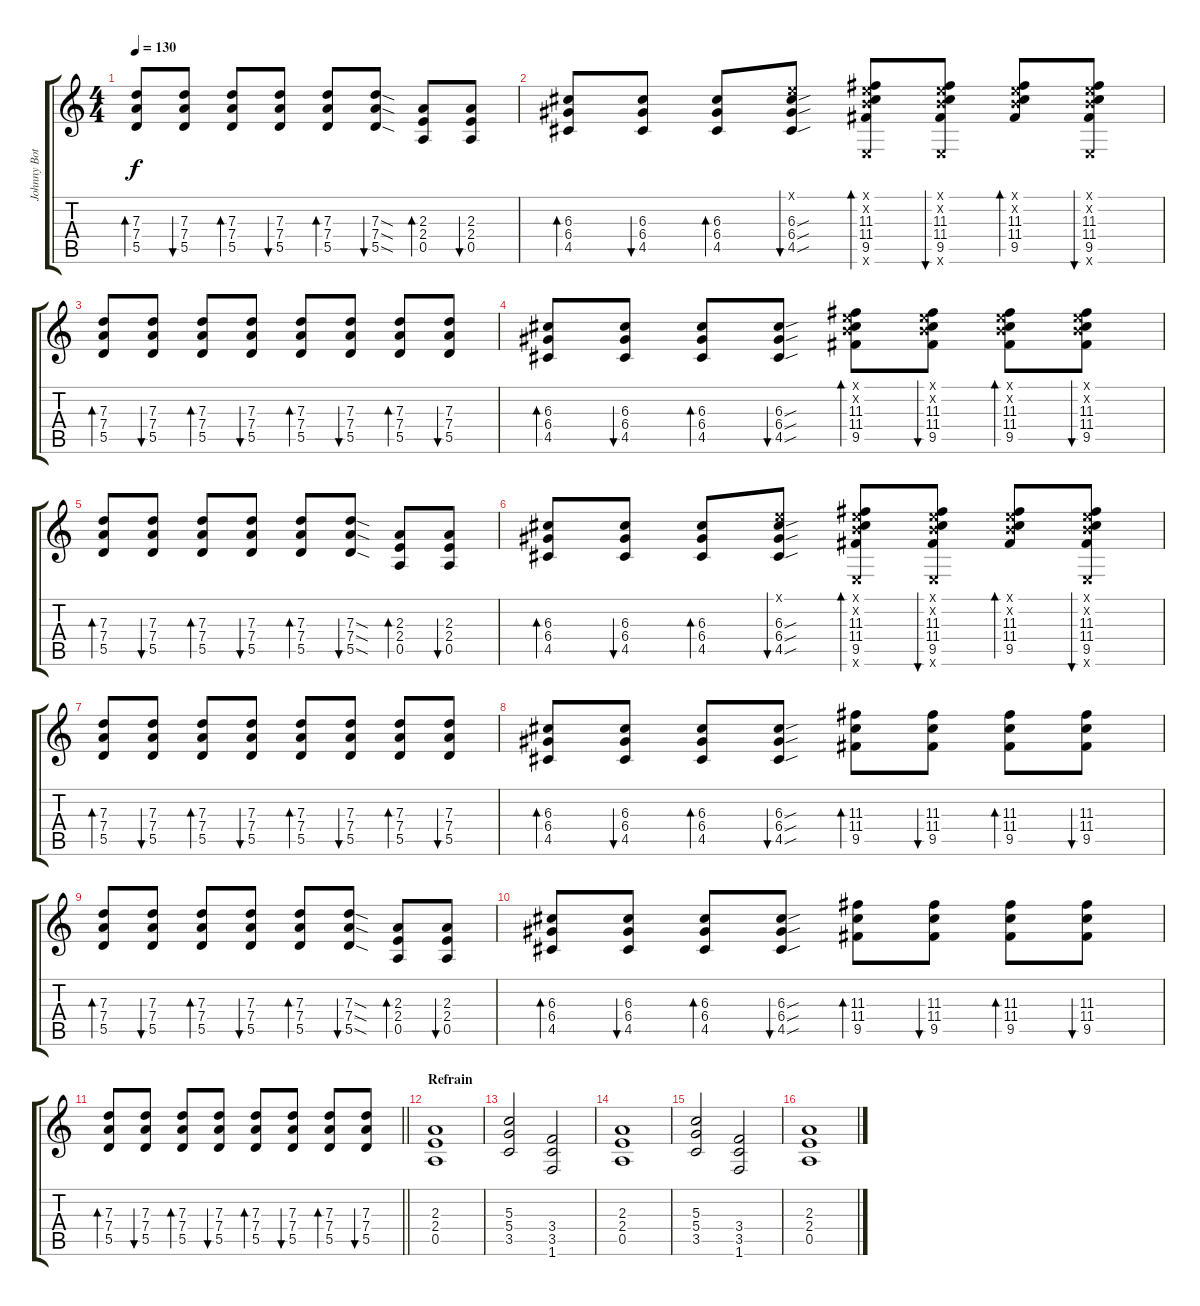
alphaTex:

\track ("Johnny Bottrop" "Johnny Bot") {instrument distortionguitar}
\staff {score tabs}
\tuning (E4 B3 G3 D3 A2 E2) {hide}
\ts (4 4)
\tempo 130
\clef g2
\ks c
(7.3 7.4 5.5).8{bd 30 dy f} (7.3 7.4 5.5).8{bu 30} (7.3 7.4 5.5).8{bd 30} (7.3 7.4 5.5).8{bu 30} (7.3 7.4 5.5).8{bd 30} (7.3{sod} 7.4{sod} 5.5{sod}).8{bu 30} (2.3 2.4 0.5).8{bd 30} (2.3 2.4 0.5).8{bu 30} |
(6.3 6.4 4.5).8{bd 30} (6.3 6.4 4.5).8{bu 30} (6.3 6.4 4.5).8{bd 30} (0.1{x} 6.3{sou} 6.4{sou} 4.5{sou}).8{bu 30} (0.1{x} 0.2{x} 11.3 11.4 9.5 0.6{x}).8{bd 30} (0.1{x} 0.2{x} 11.3 11.4 9.5 0.6{x}).8{bu 30} (0.1{x} 0.2{x} 11.3 11.4 9.5).8{bd 30} (0.1{x} 0.2{x} 11.3 11.4 9.5 0.6{x}).8{bu 30} |
(7.3 7.4 5.5).8{bd 30} (7.3 7.4 5.5).8{bu 30} (7.3 7.4 5.5).8{bd 30} (7.3 7.4 5.5).8{bu 30} (7.3 7.4 5.5).8{bd 30} (7.3 7.4 5.5).8{bu 30} (7.3 7.4 5.5).8{bd 30} (7.3 7.4 5.5).8{bu 30} |
(6.3 6.4 4.5).8{bd 30} (6.3 6.4 4.5).8{bu 30} (6.3 6.4 4.5).8{bd 30} (6.3{sou} 6.4{sou} 4.5{sou}).8{bu 30} (0.1{x} 0.2{x} 11.3 11.4 9.5).8{bd 30} (0.1{x} 0.2{x} 11.3 11.4 9.5).8{bu 30} (0.1{x} 0.2{x} 11.3 11.4 9.5).8{bd 30} (0.1{x} 0.2{x} 11.3 11.4 9.5).8{bu 30} |
(7.3 7.4 5.5).8{bd 30} (7.3 7.4 5.5).8{bu 30} (7.3 7.4 5.5).8{bd 30} (7.3 7.4 5.5).8{bu 30} (7.3 7.4 5.5).8{bd 30} (7.3{sod} 7.4{sod} 5.5{sod}).8{bu 30} (2.3 2.4 0.5).8{bd 30} (2.3 2.4 0.5).8{bu 30} |
(6.3 6.4 4.5).8{bd 30} (6.3 6.4 4.5).8{bu 30} (6.3 6.4 4.5).8{bd 30} (0.1{x} 6.3{sou} 6.4{sou} 4.5{sou}).8{bu 30} (0.1{x} 0.2{x} 11.3 11.4 9.5 0.6{x}).8{bd 30} (0.1{x} 0.2{x} 11.3 11.4 9.5 0.6{x}).8{bu 30} (0.1{x} 0.2{x} 11.3 11.4 9.5).8{bd 30} (0.1{x} 0.2{x} 11.3 11.4 9.5 0.6{x}).8{bu 30} |
(7.3 7.4 5.5).8{bd 30} (7.3 7.4 5.5).8{bu 30} (7.3 7.4 5.5).8{bd 30} (7.3 7.4 5.5).8{bu 30} (7.3 7.4 5.5).8{bd 30} (7.3 7.4 5.5).8{bu 30} (7.3 7.4 5.5).8{bd 30} (7.3 7.4 5.5).8{bu 30} |
(6.3 6.4 4.5).8{bd 30} (6.3 6.4 4.5).8{bu 30} (6.3 6.4 4.5).8{bd 30} (6.3{sou} 6.4{sou} 4.5{sou}).8{bu 30} (11.3 11.4 9.5).8{bd 30} (11.3 11.4 9.5).8{bu 30} (11.3 11.4 9.5).8{bd 30} (11.3 11.4 9.5).8{bu 30} |
(7.3 7.4 5.5).8{bd 30} (7.3 7.4 5.5).8{bu 30} (7.3 7.4 5.5).8{bd 30} (7.3 7.4 5.5).8{bu 30} (7.3 7.4 5.5).8{bd 30} (7.3{sod} 7.4{sod} 5.5{sod}).8{bu 30} (2.3 2.4 0.5).8{bd 30} (2.3 2.4 0.5).8{bu 30} |
(6.3 6.4 4.5).8{bd 30} (6.3 6.4 4.5).8{bu 30} (6.3 6.4 4.5).8{bd 30} (6.3{sou} 6.4{sou} 4.5{sou}).8{bu 30} (11.3 11.4 9.5).8{bd 30} (11.3 11.4 9.5).8{bu 30} (11.3 11.4 9.5).8{bd 30} (11.3 11.4 9.5).8{bu 30} |
\barLineRight lightlight
(7.3 7.4 5.5).8{bd 30} (7.3 7.4 5.5).8{bu 30} (7.3 7.4 5.5).8{bd 30} (7.3 7.4 5.5).8{bu 30} (7.3 7.4 5.5).8{bd 30} (7.3 7.4 5.5).8{bu 30} (7.3 7.4 5.5).8{bd 30} (7.3 7.4 5.5).8{bu 30} |
\section ("" "Refrain")
(2.3 2.4 0.5).1 |
(5.3 5.4 3.5).2 (3.4 3.5 1.6).2 |
(2.3 2.4 0.5).1 |
(5.3 5.4 3.5).2 (3.4 3.5 1.6).2 |
(2.3 2.4 0.5).1
